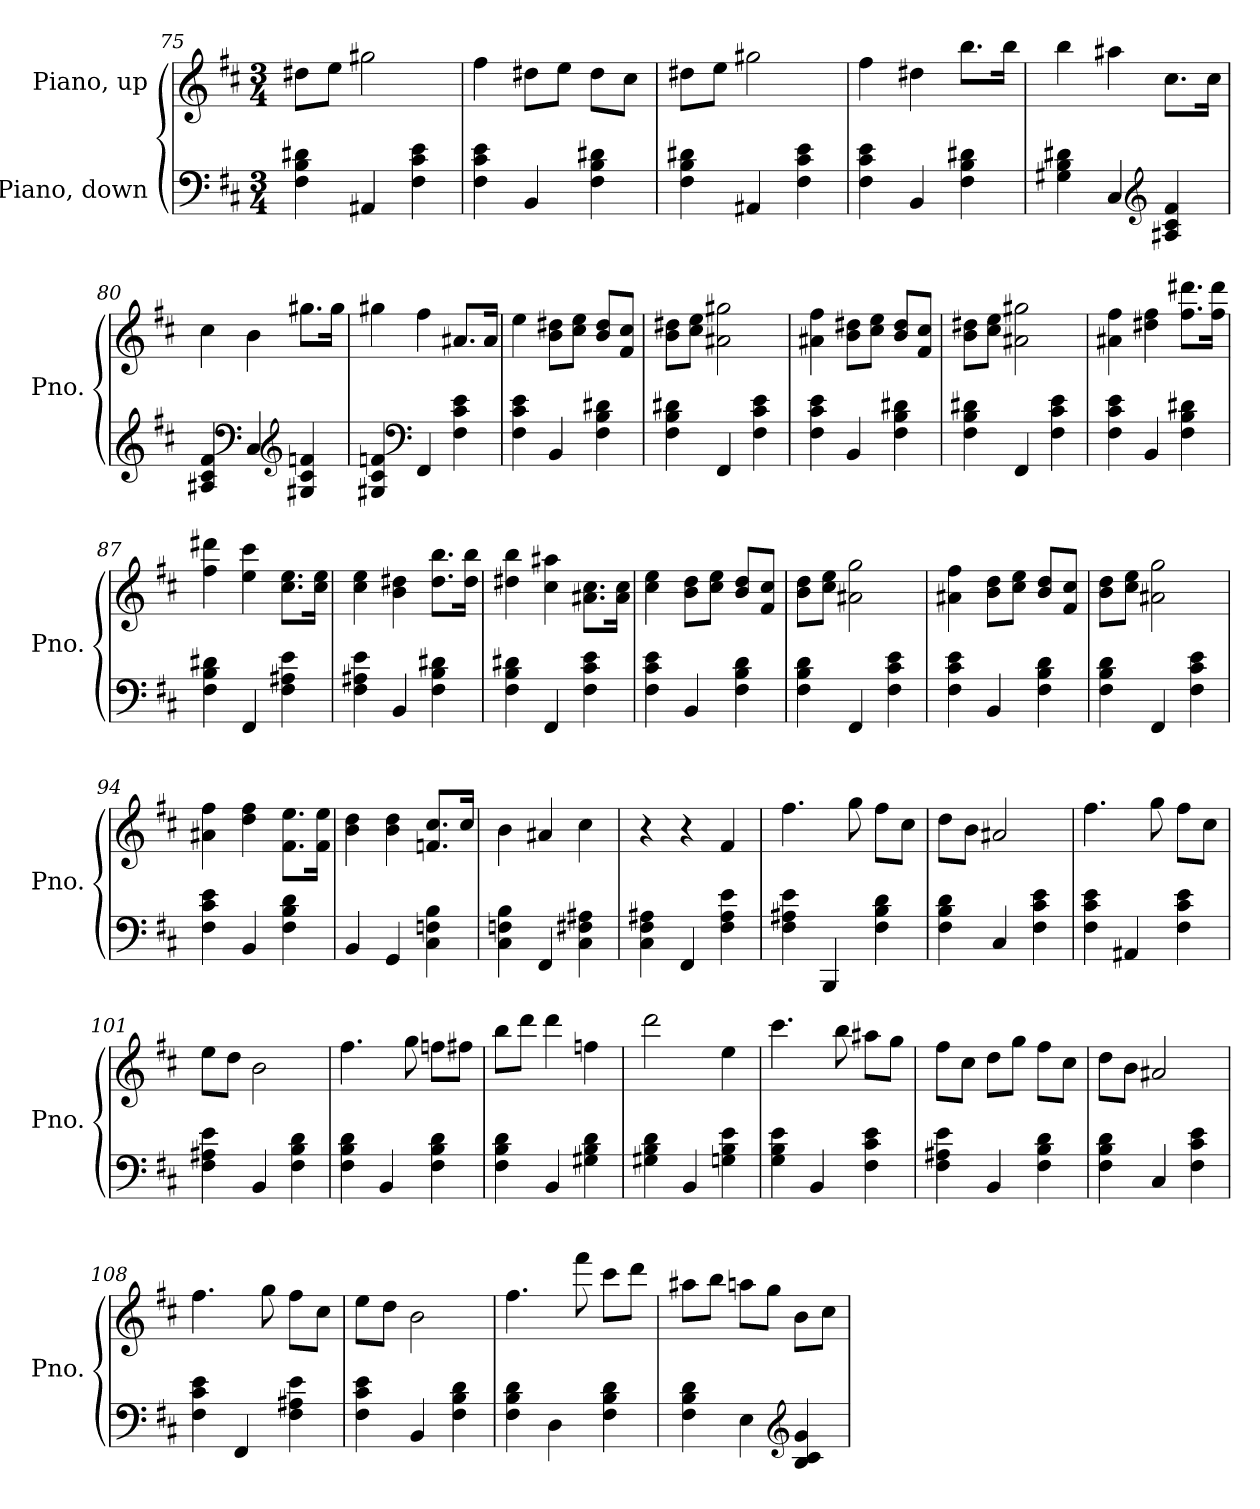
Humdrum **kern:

**kern	**kern
*part2	*part1
*staff2	*staff1
*I"Piano, down	*I"Piano, up
*I'Pno.	*I'Pno.
*clefF4	*clefG2
*k[f#c#]	*k[f#c#]
*M3/4	*M3/4
=75	=75
4F#\ 4B\ 4d#X\	8dd#X\L
.	8ee\J
4AA#X/	2gg#X\
4F#\ 4c#\ 4e\	.
=76	=76
4F#\ 4c#\ 4e\	4ff#\
4BB/	8dd#X\L
.	8ee\J
4F#\ 4B\ 4d#X\	8dd#\L
.	8cc#\J
!!LO:LB:g=z
=77	=77
4F#\ 4B\ 4d#X\	8dd#X\L
.	8ee\J
4AA#X/	2gg#X\
4F#\ 4c#\ 4e\	.
=78	=78
4F#\ 4c#\ 4e\	4ff#\
4BB/	4dd#X\
4F#\ 4B\ 4d#X\	8.bb\L
.	16bb\Jk
=79	=79
4G#X\ 4B\ 4d#X\	4bb\
4C#/	4aa#X\
*clefG2	*
4A#X/ 4c#/ 4f#/	8.cc#\L
.	16cc#\Jk
=80	=80
4A#X/ 4c#/ 4f#/	4cc#\
*clefF4	*
4C#/	4b\
*clefG2	*
4G#X/ 4c#/ 4fn/	8.gg#X\L
.	16gg#\Jk
=81	=81
4G#X/ 4c#/ 4fn/	4gg#X\
*clefF4	*
4FF#/	4ff#\
4F#\ 4c#\ 4e\	8.a#X/L
.	16a#/Jk
!!LO:LB:g=z
=82	=82
4F#\ 4c#\ 4e\	4ee\
4BB/	8b\ 8dd#X\L
.	8cc#\ 8ee\J
4F#\ 4B\ 4d#X\	8b/ 8dd#/L
.	8f#/ 8cc#/J
=83	=83
4F#\ 4B\ 4d#X\	8b\ 8dd#X\L
.	8cc#\ 8ee\J
4FF#/	2a#X\ 2gg#X\
4F#\ 4c#\ 4e\	.
=84	=84
4F#\ 4c#\ 4e\	4a#X\ 4ff#\
4BB/	8b\ 8dd#X\L
.	8cc#\ 8ee\J
4F#\ 4B\ 4d#X\	8b/ 8dd#/L
.	8f#/ 8cc#/J
=85	=85
4F#\ 4B\ 4d#X\	8b\ 8dd#X\L
.	8cc#\ 8ee\J
4FF#/	2a#X\ 2gg#X\
4F#\ 4c#\ 4e\	.
=86	=86
4F#\ 4c#\ 4e\	4a#X\ 4ff#\
4BB/	4dd#X\ 4ff#\
4F#\ 4B\ 4d#X\	8.ff#\ 8.ddd#X\L
.	16ff#\ 16ddd#\Jk
=87	=87
4F#\ 4B\ 4d#X\	4ff#\ 4ddd#X\
4FF#/	4ee\ 4ccc#\
4F#\ 4A#X\ 4e\	8.cc#\ 8.ee\L
.	16cc#\ 16ee\Jk
!!LO:LB:g=z
=88	=88
4F#\ 4A#X\ 4e\	4cc#\ 4ee\
4BB/	4b\ 4dd#X\
4F#\ 4B\ 4d#X\	8.dd#\ 8.bb\L
.	16dd#\ 16bb\Jk
=89	=89
4F#\ 4B\ 4d#X\	4dd#X\ 4bb\
4FF#/	4cc#\ 4aa#X\
4F#\ 4c#\ 4e\	8.a#X\ 8.cc#\L
.	16a#\ 16cc#\Jk
=90	=90
4F#\ 4c#\ 4e\	4cc#\ 4ee\
4BB/	8b\ 8dd\L
.	8cc#\ 8ee\J
4F#\ 4B\ 4d\	8b/ 8dd/L
.	8f#/ 8cc#/J
=91	=91
4F#\ 4B\ 4d\	8b\ 8dd\L
.	8cc#\ 8ee\J
4FF#/	2a#X\ 2gg\
4F#\ 4c#\ 4e\	.
=92	=92
4F#\ 4c#\ 4e\	4a#X\ 4ff#\
4BB/	8b\ 8dd\L
.	8cc#\ 8ee\J
4F#\ 4B\ 4d\	8b/ 8dd/L
.	8f#/ 8cc#/J
=93	=93
4F#\ 4B\ 4d\	8b\ 8dd\L
.	8cc#\ 8ee\J
4FF#/	2a#X\ 2gg\
4F#\ 4c#\ 4e\	.
!!LO:LB:g=z
=94	=94
4F#\ 4c#\ 4e\	4a#X\ 4ff#\
4BB/	4dd\ 4ff#\
4F#\ 4B\ 4d\	8.f#\ 8.ee\L
.	16f#\ 16ee\Jk
=95	=95
4BB/	4b\ 4dd\
4GG/	4b\ 4dd\
4C#\ 4Fn\ 4B\	8.fn/ 8.cc#/L
.	16cc#/Jk
=96	=96
4C#\ 4Fn\ 4B\	4b\
4FF#/	4a#X/
4C#\ 4F#X\ 4A#X\	4cc#\
=97	=97
4C#\ 4F#\ 4A#X\	4r
4FF#/	4r
4F#\ 4A#\ 4e\	4f#/
=98	=98
4F#\ 4A#X\ 4e\	4.ff#\
4BBB/	.
.	8gg\
4F#\ 4B\ 4d\	8ff#\L
.	8cc#\J
=99	=99
4F#\ 4B\ 4d\	8dd\L
.	8b\J
4C#/	2a#X/
4F#\ 4c#\ 4e\	.
=100	=100
4F#\ 4c#\ 4e\	4.ff#\
4AA#X/	.
.	8gg\
4F#\ 4c#\ 4e\	8ff#\L
.	8cc#\J
!!LO:LB:g=z
=101	=101
4F#\ 4A#X\ 4e\	8ee\L
.	8dd\J
4BB/	2b\
4F#\ 4B\ 4d\	.
=102	=102
4F#\ 4B\ 4d\	4.ff#\
4BB/	.
.	8gg\
4F#\ 4B\ 4d\	8ffn\L
.	8ff#X\J
=103	=103
4F#\ 4B\ 4d\	8bb\L
.	8ddd\J
4BB/	4ddd\
4G#X\ 4B\ 4d\	4ffn\
=104	=104
4G#X\ 4B\ 4d\	2ddd\
4BB/	.
4Gn\ 4B\ 4e\	4ee\
=105	=105
4G\ 4B\ 4e\	4.ccc#\
4BB/	.
.	8bb\
4F#\ 4c#\ 4e\	8aa#X\L
.	8gg\J
=106	=106
4F#\ 4A#X\ 4e\	8ff#\L
.	8cc#\J
4BB/	8dd\L
.	8gg\J
4F#\ 4B\ 4d\	8ff#\L
.	8cc#\J
!!LO:PB:g=z
=107	=107
4F#\ 4B\ 4d\	8dd\L
.	8b\J
4C#/	2a#X/
4F#\ 4c#\ 4e\	.
=108	=108
4F#\ 4c#\ 4e\	4.ff#\
4FF#/	.
.	8gg\
4F#\ 4A#X\ 4e\	8ff#\L
.	8cc#\J
=109	=109
4F#\ 4c#\ 4e\	8ee\L
.	8dd\J
4BB/	2b\
4F#\ 4B\ 4d\	.
=110	=110
4F#\ 4B\ 4d\	4.ff#\
4D\	.
.	8fff#\
4F#\ 4B\ 4d\	8ccc#\L
.	8ddd\J
=111	=111
4F#\ 4B\ 4d\	8aa#X\L
.	8bb\J
4E\	8aan\L
.	8gg\J
*clefG2	*
4B/ 4c#/ 4g/	8b\L
.	8cc#\J
=	=
*-	*-
